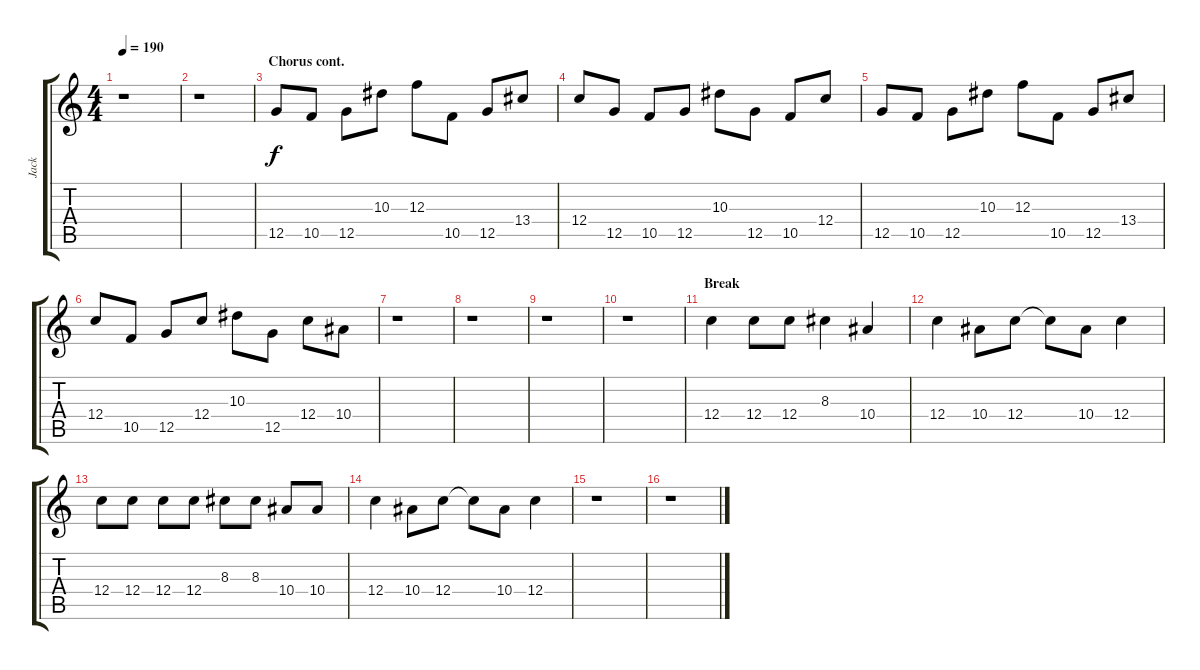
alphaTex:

\track ("Jack" "Jack") {instrument overdrivenguitar}
\staff {score tabs}
\tuning (D4 A3 F3 C3 G2 C2) {hide}
\ts (4 4)
\tempo 190
\clef g2
\ks aminor
r.1{dy f} |
r.1 |
\section ("" "Chorus cont.")
12.5.8 10.5.8 12.5.8 10.3.8 12.3.8 10.5.8 12.5.8 13.4.8 |
12.4.8 12.5.8 10.5.8 12.5.8 10.3.8 12.5.8 10.5.8 12.4.8 |
12.5.8 10.5.8 12.5.8 10.3.8 12.3.8 10.5.8 12.5.8 13.4.8 |
12.4.8 10.5.8 12.5.8 12.4.8 10.3.8 12.5.8 12.4.8 10.4.8 |
r.1 |
r.1 |
r.1 |
r.1 |
\section ("" "Break")
12.4.4 12.4.8 12.4.8 8.3.4 10.4.4 |
12.4.4 10.4.8 12.4.8 12.4{t}.8 10.4.8 12.4.4 |
12.4.8 12.4.8 12.4.8 12.4.8 8.3.8 8.3.8 10.4.8 10.4.8 |
12.4.4 10.4.8 12.4.8 12.4{t}.8 10.4.8 12.4.4 |
r.1 |
r.1
